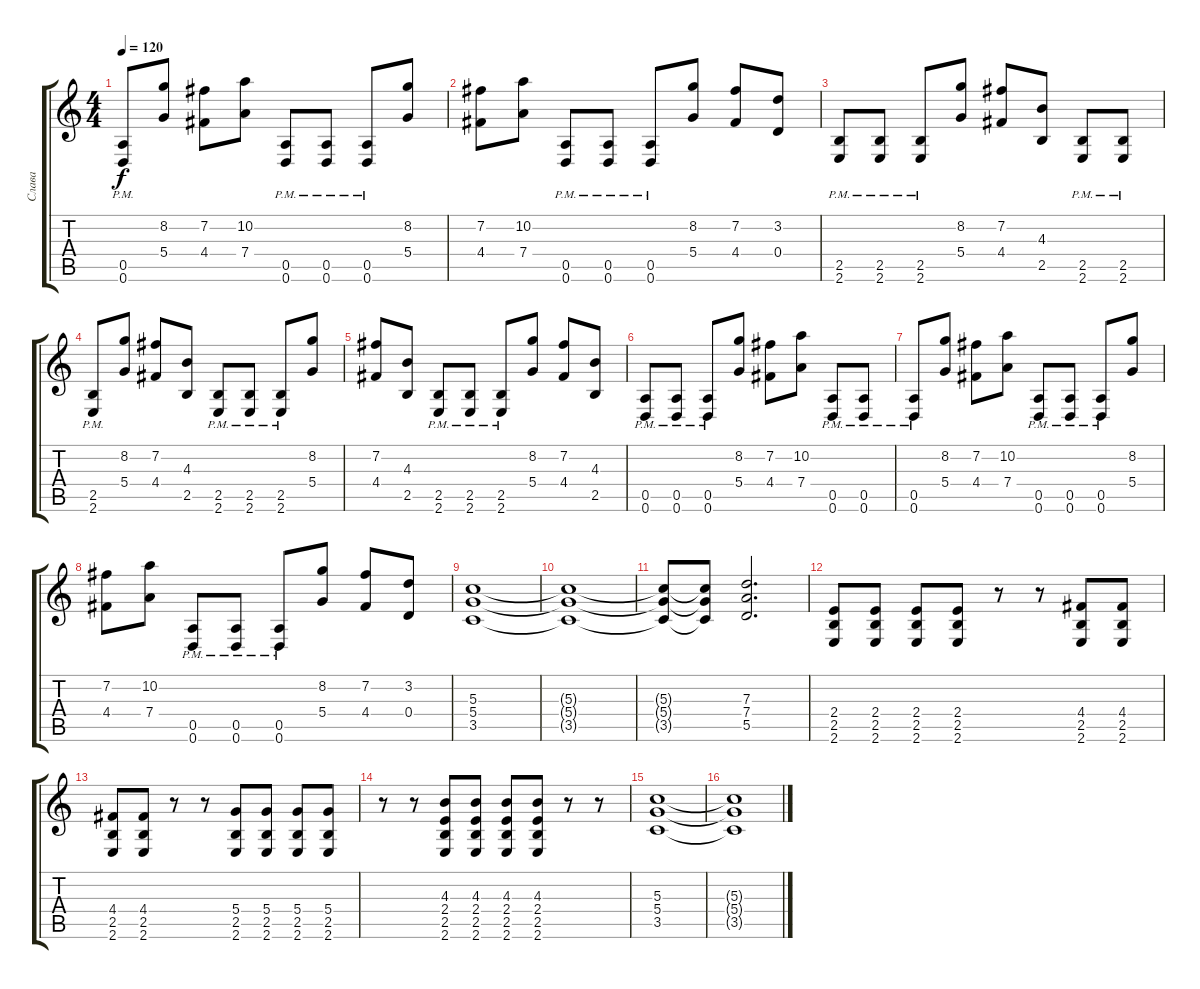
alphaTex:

\track ("Слава" "Слава") {instrument distortionguitar}
\staff {score tabs}
\tuning (E4 B3 G3 D3 A2 D2) {hide}
\ts (4 4)
\tempo 120
\clef g2
\ks c
(0.5{pm} 0.6{pm}).8{dy f} (8.2 5.4).8 (7.2 4.4).8 (10.2 7.4).8 (0.5{pm} 0.6{pm}).8 (0.5{pm} 0.6{pm}).8 (0.5{pm} 0.6{pm}).8 (8.2 5.4).8 |
(7.2 4.4).8 (10.2 7.4).8 (0.5{pm} 0.6{pm}).8 (0.5{pm} 0.6{pm}).8 (0.5{pm} 0.6{pm}).8 (8.2 5.4).8 (7.2 4.4).8 (3.2 0.4).8 |
(2.5{pm} 2.6{pm}).8 (2.5{pm} 2.6{pm}).8 (2.5{pm} 2.6{pm}).8 (8.2 5.4).8 (7.2 4.4).8 (4.3 2.5).8 (2.5{pm} 2.6{pm}).8 (2.5{pm} 2.6{pm}).8 |
(2.5{pm} 2.6{pm}).8 (8.2 5.4).8 (7.2 4.4).8 (4.3 2.5).8 (2.5{pm} 2.6{pm}).8 (2.5{pm} 2.6{pm}).8 (2.5{pm} 2.6{pm}).8 (8.2 5.4).8 |
(7.2 4.4).8 (4.3 2.5).8 (2.5{pm} 2.6{pm}).8 (2.5{pm} 2.6{pm}).8 (2.5{pm} 2.6{pm}).8 (8.2 5.4).8 (7.2 4.4).8 (4.3 2.5).8 |
(0.5{pm} 0.6{pm}).8 (0.5{pm} 0.6{pm}).8 (0.5{pm} 0.6{pm}).8 (8.2 5.4).8 (7.2 4.4).8 (10.2 7.4).8 (0.5{pm} 0.6{pm}).8 (0.5{pm} 0.6{pm}).8 |
(0.5{pm} 0.6{pm}).8 (8.2 5.4).8 (7.2 4.4).8 (10.2 7.4).8 (0.5{pm} 0.6{pm}).8 (0.5{pm} 0.6{pm}).8 (0.5{pm} 0.6{pm}).8 (8.2 5.4).8 |
(7.2 4.4).8 (10.2 7.4).8 (0.5{pm} 0.6{pm}).8 (0.5{pm} 0.6{pm}).8 (0.5{pm} 0.6{pm}).8 (8.2 5.4).8 (7.2 4.4).8 (3.2 0.4).8 |
(5.3 5.4 3.5).1 |
(5.3{t} 5.4{t} 3.5{t}).1 |
(5.3{t} 5.4{t} 3.5{t}).8 (5.3{t} 5.4{t} 3.5{t}).8 (7.3 7.4 5.5).2{d} |
(2.4 2.5 2.6).8 (2.4 2.5 2.6).8 (2.4 2.5 2.6).8 (2.4 2.5 2.6).8 r.8 r.8 (4.4 2.5 2.6).8 (4.4 2.5 2.6).8 |
(4.4 2.5 2.6).8 (4.4 2.5 2.6).8 r.8 r.8 (5.4 2.5 2.6).8 (5.4 2.5 2.6).8 (5.4 2.5 2.6).8 (5.4 2.5 2.6).8 |
r.8 r.8 (4.3 2.4 2.5 2.6).8 (4.3 2.4 2.5 2.6).8 (4.3 2.4 2.5 2.6).8 (4.3 2.4 2.5 2.6).8 r.8 r.8 |
(5.3 5.4 3.5).1 |
(5.3{t} 5.4{t} 3.5{t}).1
